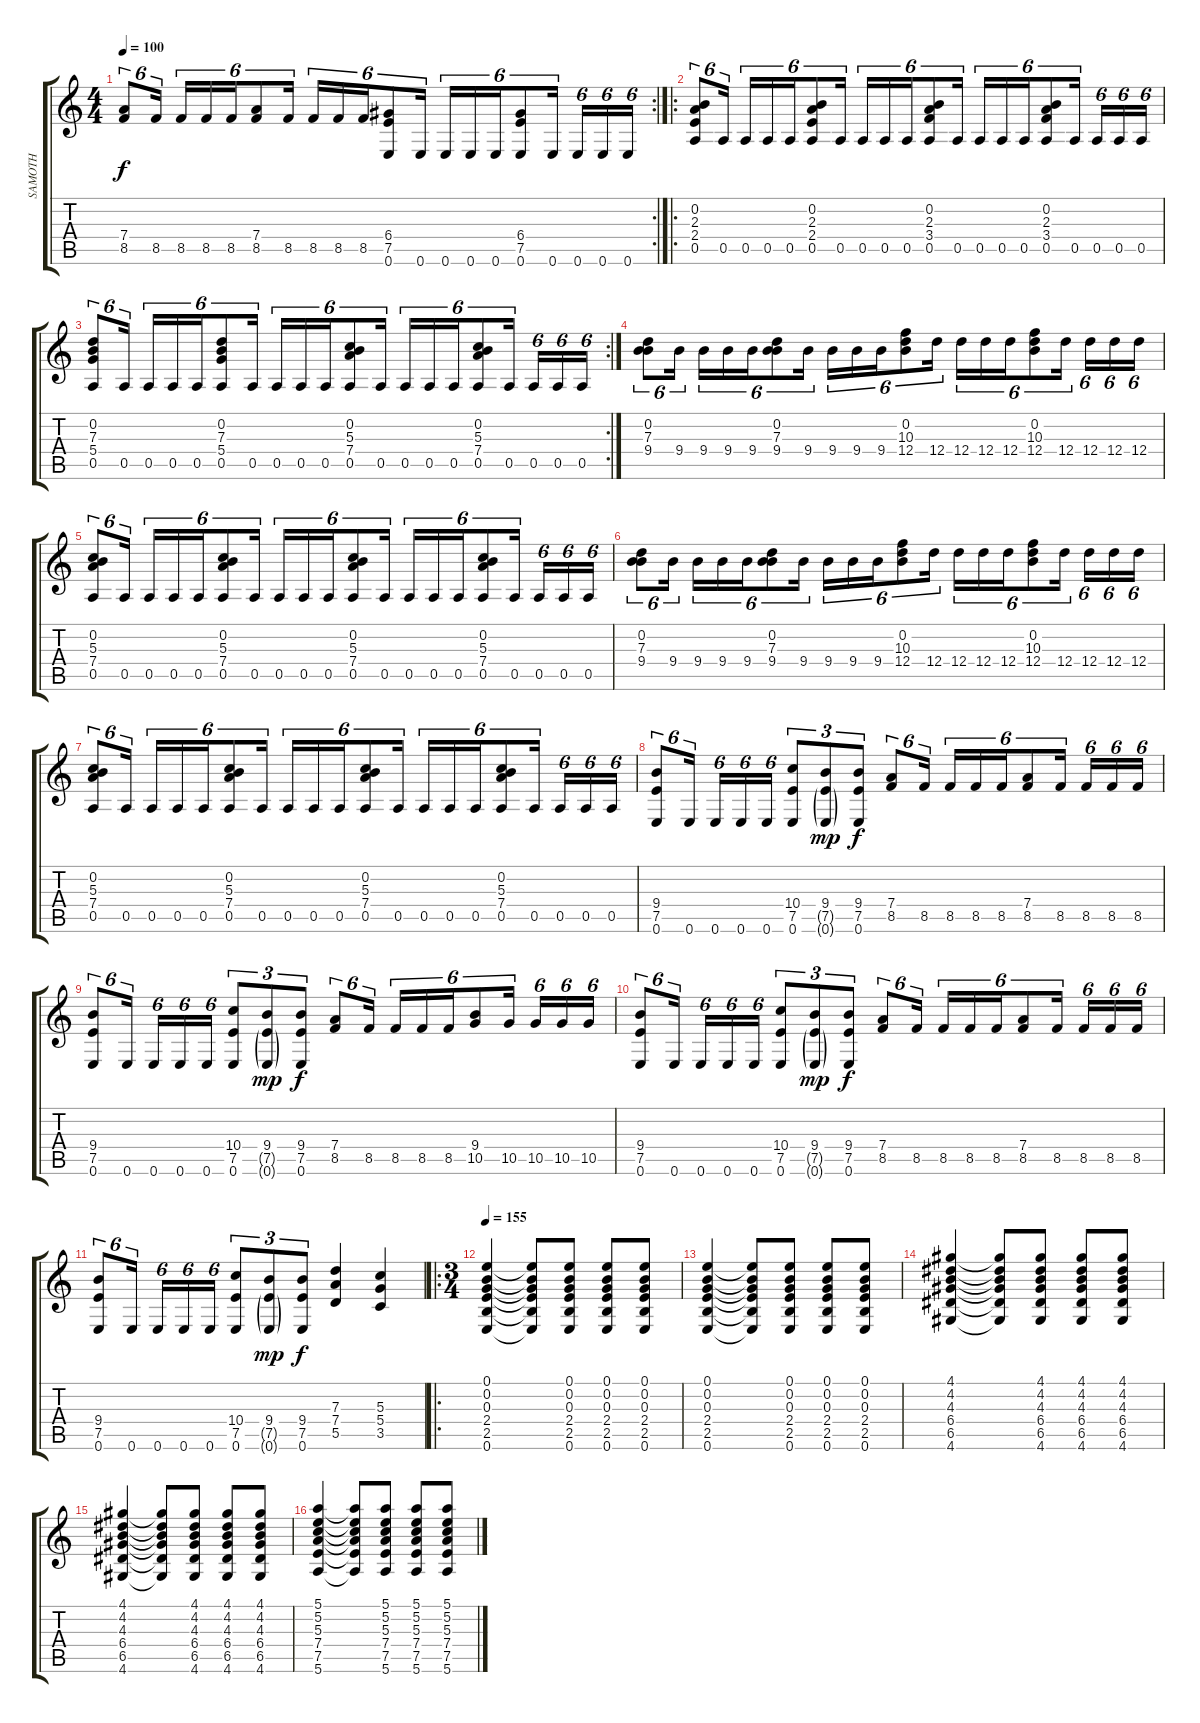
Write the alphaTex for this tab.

\track ("SAMOTH" "SAMOTH") {instrument distortionguitar}
\staff {score tabs}
\tuning (E4 B3 G3 D3 A2 E2) {hide}
\rc 2
\ts (4 4)
\tempo 100
\clef g2
\ks c
(7.4 8.5).8{tu (6 4) dy f} 8.5.16{tu (6 4)} 8.5.16{tu (6 4)} 8.5.16{tu (6 4)} 8.5.16{tu (6 4)} (7.4 8.5).8{tu (6 4)} 8.5.16{tu (6 4)} 8.5.16{tu (6 4)} 8.5.16{tu (6 4)} 8.5.16{tu (6 4)} (6.4 7.5 0.6).8{tu (6 4)} 0.6.16{tu (6 4)} 0.6.16{tu (6 4)} 0.6.16{tu (6 4)} 0.6.16{tu (6 4)} (6.4 7.5 0.6).8{tu (6 4)} 0.6.16{tu (6 4)} 0.6.16{tu (6 4)} 0.6.16{tu (6 4)} 0.6.16{tu (6 4)} |
\ro
(0.2 2.3 2.4 0.5).8{tu (6 4)} 0.5.16{tu (6 4)} 0.5.16{tu (6 4)} 0.5.16{tu (6 4)} 0.5.16{tu (6 4)} (0.2 2.3 2.4 0.5).8{tu (6 4)} 0.5.16{tu (6 4)} 0.5.16{tu (6 4)} 0.5.16{tu (6 4)} 0.5.16{tu (6 4)} (0.2 2.3 3.4 0.5).8{tu (6 4)} 0.5.16{tu (6 4)} 0.5.16{tu (6 4)} 0.5.16{tu (6 4)} 0.5.16{tu (6 4)} (0.2 2.3 3.4 0.5).8{tu (6 4)} 0.5.16{tu (6 4)} 0.5.16{tu (6 4)} 0.5.16{tu (6 4)} 0.5.16{tu (6 4)} |
\rc 2
(0.2 7.3 5.4 0.5).8{tu (6 4)} 0.5.16{tu (6 4)} 0.5.16{tu (6 4)} 0.5.16{tu (6 4)} 0.5.16{tu (6 4)} (0.2 7.3 5.4 0.5).8{tu (6 4)} 0.5.16{tu (6 4)} 0.5.16{tu (6 4)} 0.5.16{tu (6 4)} 0.5.16{tu (6 4)} (0.2 5.3 7.4 0.5).8{tu (6 4)} 0.5.16{tu (6 4)} 0.5.16{tu (6 4)} 0.5.16{tu (6 4)} 0.5.16{tu (6 4)} (0.2 5.3 7.4 0.5).8{tu (6 4)} 0.5.16{tu (6 4)} 0.5.16{tu (6 4)} 0.5.16{tu (6 4)} 0.5.16{tu (6 4)} |
(0.2 7.3 9.4).8{tu (6 4)} 9.4.16{tu (6 4)} 9.4.16{tu (6 4)} 9.4.16{tu (6 4)} 9.4.16{tu (6 4)} (0.2 7.3 9.4).8{tu (6 4)} 9.4.16{tu (6 4)} 9.4.16{tu (6 4)} 9.4.16{tu (6 4)} 9.4.16{tu (6 4)} (0.2 10.3 12.4).8{tu (6 4)} 12.4.16{tu (6 4)} 12.4.16{tu (6 4)} 12.4.16{tu (6 4)} 12.4.16{tu (6 4)} (0.2 10.3 12.4).8{tu (6 4)} 12.4.16{tu (6 4)} 12.4.16{tu (6 4)} 12.4.16{tu (6 4)} 12.4.16{tu (6 4)} |
(0.2 5.3 7.4 0.5).8{tu (6 4)} 0.5.16{tu (6 4)} 0.5.16{tu (6 4)} 0.5.16{tu (6 4)} 0.5.16{tu (6 4)} (0.2 5.3 7.4 0.5).8{tu (6 4)} 0.5.16{tu (6 4)} 0.5.16{tu (6 4)} 0.5.16{tu (6 4)} 0.5.16{tu (6 4)} (0.2 5.3 7.4 0.5).8{tu (6 4)} 0.5.16{tu (6 4)} 0.5.16{tu (6 4)} 0.5.16{tu (6 4)} 0.5.16{tu (6 4)} (0.2 5.3 7.4 0.5).8{tu (6 4)} 0.5.16{tu (6 4)} 0.5.16{tu (6 4)} 0.5.16{tu (6 4)} 0.5.16{tu (6 4)} |
(0.2 7.3 9.4).8{tu (6 4)} 9.4.16{tu (6 4)} 9.4.16{tu (6 4)} 9.4.16{tu (6 4)} 9.4.16{tu (6 4)} (0.2 7.3 9.4).8{tu (6 4)} 9.4.16{tu (6 4)} 9.4.16{tu (6 4)} 9.4.16{tu (6 4)} 9.4.16{tu (6 4)} (0.2 10.3 12.4).8{tu (6 4)} 12.4.16{tu (6 4)} 12.4.16{tu (6 4)} 12.4.16{tu (6 4)} 12.4.16{tu (6 4)} (0.2 10.3 12.4).8{tu (6 4)} 12.4.16{tu (6 4)} 12.4.16{tu (6 4)} 12.4.16{tu (6 4)} 12.4.16{tu (6 4)} |
(0.2 5.3 7.4 0.5).8{tu (6 4)} 0.5.16{tu (6 4)} 0.5.16{tu (6 4)} 0.5.16{tu (6 4)} 0.5.16{tu (6 4)} (0.2 5.3 7.4 0.5).8{tu (6 4)} 0.5.16{tu (6 4)} 0.5.16{tu (6 4)} 0.5.16{tu (6 4)} 0.5.16{tu (6 4)} (0.2 5.3 7.4 0.5).8{tu (6 4)} 0.5.16{tu (6 4)} 0.5.16{tu (6 4)} 0.5.16{tu (6 4)} 0.5.16{tu (6 4)} (0.2 5.3 7.4 0.5).8{tu (6 4)} 0.5.16{tu (6 4)} 0.5.16{tu (6 4)} 0.5.16{tu (6 4)} 0.5.16{tu (6 4)} |
(9.4 7.5 0.6).8{tu (6 4)} 0.6.16{tu (6 4)} 0.6.16{tu (6 4)} 0.6.16{tu (6 4)} 0.6.16{tu (6 4)} (10.4 7.5 0.6).8{tu (3 2)} (9.4 7.5{g} 0.6{g}).8{tu (3 2) dy mp} (9.4 7.5 0.6).8{tu (3 2) dy f} (7.4 8.5).8{tu (6 4)} 8.5.16{tu (6 4)} 8.5.16{tu (6 4)} 8.5.16{tu (6 4)} 8.5.16{tu (6 4)} (7.4 8.5).8{tu (6 4)} 8.5.16{tu (6 4)} 8.5.16{tu (6 4)} 8.5.16{tu (6 4)} 8.5.16{tu (6 4)} |
(9.4 7.5 0.6).8{tu (6 4)} 0.6.16{tu (6 4)} 0.6.16{tu (6 4)} 0.6.16{tu (6 4)} 0.6.16{tu (6 4)} (10.4 7.5 0.6).8{tu (3 2)} (9.4 7.5{g} 0.6{g}).8{tu (3 2) dy mp} (9.4 7.5 0.6).8{tu (3 2) dy f} (7.4 8.5).8{tu (6 4)} 8.5.16{tu (6 4)} 8.5.16{tu (6 4)} 8.5.16{tu (6 4)} 8.5.16{tu (6 4)} (9.4 10.5).8{tu (6 4)} 10.5.16{tu (6 4)} 10.5.16{tu (6 4)} 10.5.16{tu (6 4)} 10.5.16{tu (6 4)} |
(9.4 7.5 0.6).8{tu (6 4)} 0.6.16{tu (6 4)} 0.6.16{tu (6 4)} 0.6.16{tu (6 4)} 0.6.16{tu (6 4)} (10.4 7.5 0.6).8{tu (3 2)} (9.4 7.5{g} 0.6{g}).8{tu (3 2) dy mp} (9.4 7.5 0.6).8{tu (3 2) dy f} (7.4 8.5).8{tu (6 4)} 8.5.16{tu (6 4)} 8.5.16{tu (6 4)} 8.5.16{tu (6 4)} 8.5.16{tu (6 4)} (7.4 8.5).8{tu (6 4)} 8.5.16{tu (6 4)} 8.5.16{tu (6 4)} 8.5.16{tu (6 4)} 8.5.16{tu (6 4)} |
(9.4 7.5 0.6).8{tu (6 4)} 0.6.16{tu (6 4)} 0.6.16{tu (6 4)} 0.6.16{tu (6 4)} 0.6.16{tu (6 4)} (10.4 7.5 0.6).8{tu (3 2)} (9.4 7.5{g} 0.6{g}).8{tu (3 2) dy mp} (9.4 7.5 0.6).8{tu (3 2) dy f} (7.3 7.4 5.5).4 (5.3 5.4 3.5).4 |
\ro
\ts (3 4)
\tempo 150
\tempo 155
(0.1 0.2 0.3 2.4 2.5 0.6).4{volume 13} (0.1{t} 0.2{t} 0.3{t} 2.4{t} 2.5{t} 0.6{t}).8 (0.1 0.2 0.3 2.4 2.5 0.6).8 (0.1 0.2 0.3 2.4 2.5 0.6).8 (0.1 0.2 0.3 2.4 2.5 0.6).8 |
(0.1 0.2 0.3 2.4 2.5 0.6).4 (0.1{t} 0.2{t} 0.3{t} 2.4{t} 2.5{t} 0.6{t}).8 (0.1 0.2 0.3 2.4 2.5 0.6).8 (0.1 0.2 0.3 2.4 2.5 0.6).8 (0.1 0.2 0.3 2.4 2.5 0.6).8 |
(4.1 4.2 4.3 6.4 6.5 4.6).4 (4.1{t} 4.2{t} 4.3{t} 6.4{t} 6.5{t} 4.6{t}).8 (4.1 4.2 4.3 6.4 6.5 4.6).8 (4.1 4.2 4.3 6.4 6.5 4.6).8 (4.1 4.2 4.3 6.4 6.5 4.6).8 |
(4.1 4.2 4.3 6.4 6.5 4.6).4 (4.1{t} 4.2{t} 4.3{t} 6.4{t} 6.5{t} 4.6{t}).8 (4.1 4.2 4.3 6.4 6.5 4.6).8 (4.1 4.2 4.3 6.4 6.5 4.6).8 (4.1 4.2 4.3 6.4 6.5 4.6).8 |
(5.1 5.2 5.3 7.4 7.5 5.6).4 (5.1{t} 5.2{t} 5.3{t} 7.4{t} 7.5{t} 5.6{t}).8 (5.1 5.2 5.3 7.4 7.5 5.6).8 (5.1 5.2 5.3 7.4 7.5 5.6).8 (5.1 5.2 5.3 7.4 7.5 5.6).8
